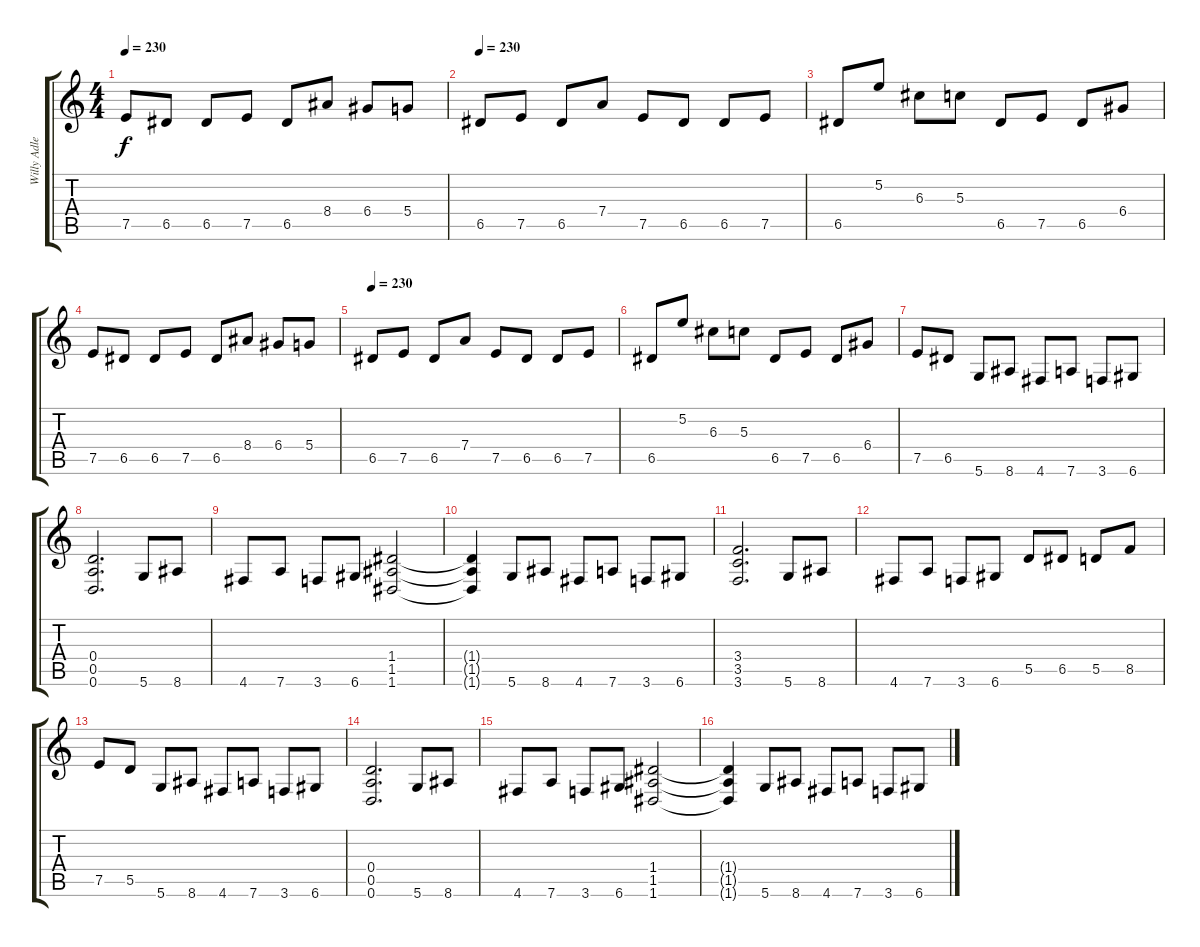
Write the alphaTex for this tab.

\track ("Willy Adler" "Willy Adle") {instrument distortionguitar}
\staff {score tabs}
\tuning (E4 B3 G3 D3 A2 D2) {hide}
\ts (4 4)
\tempo 230
\clef g2
\ks c
7.5.8{dy f} 6.5.8 6.5.8 7.5.8 6.5.8 8.4.8 6.4.8 5.4.8 |
\tempo 230
6.5.8 7.5.8 6.5.8 7.4.8 7.5.8 6.5.8 6.5.8 7.5.8 |
6.5.8 5.2.8 6.3.8 5.3.8 6.5.8 7.5.8 6.5.8 6.4.8 |
7.5.8 6.5.8 6.5.8 7.5.8 6.5.8 8.4.8 6.4.8 5.4.8 |
\tempo 230
6.5.8 7.5.8 6.5.8 7.4.8 7.5.8 6.5.8 6.5.8 7.5.8 |
6.5.8 5.2.8 6.3.8 5.3.8 6.5.8 7.5.8 6.5.8 6.4.8 |
7.5.8 6.5.8 5.6.8 8.6.8 4.6.8 7.6.8 3.6.8 6.6.8 |
(0.4 0.5 0.6).2{d} 5.6.8 8.6.8 |
4.6.8 7.6.8 3.6.8 6.6.8 (1.4 1.5 1.6).2 |
(1.4{t} 1.5{t} 1.6{t}).4 5.6.8 8.6.8 4.6.8 7.6.8 3.6.8 6.6.8 |
(3.4 3.5 3.6).2{d} 5.6.8 8.6.8 |
4.6.8 7.6.8 3.6.8 6.6.8 5.5.8 6.5.8 5.5.8 8.5.8{txt ""} |
7.5.8 5.5.8 5.6.8 8.6.8 4.6.8 7.6.8 3.6.8 6.6.8 |
(0.4 0.5 0.6).2{d} 5.6.8 8.6.8 |
4.6.8 7.6.8 3.6.8 6.6.8 (1.4 1.5 1.6).2 |
(1.4{t} 1.5{t} 1.6{t}).4 5.6.8 8.6.8 4.6.8 7.6.8 3.6.8 6.6.8
